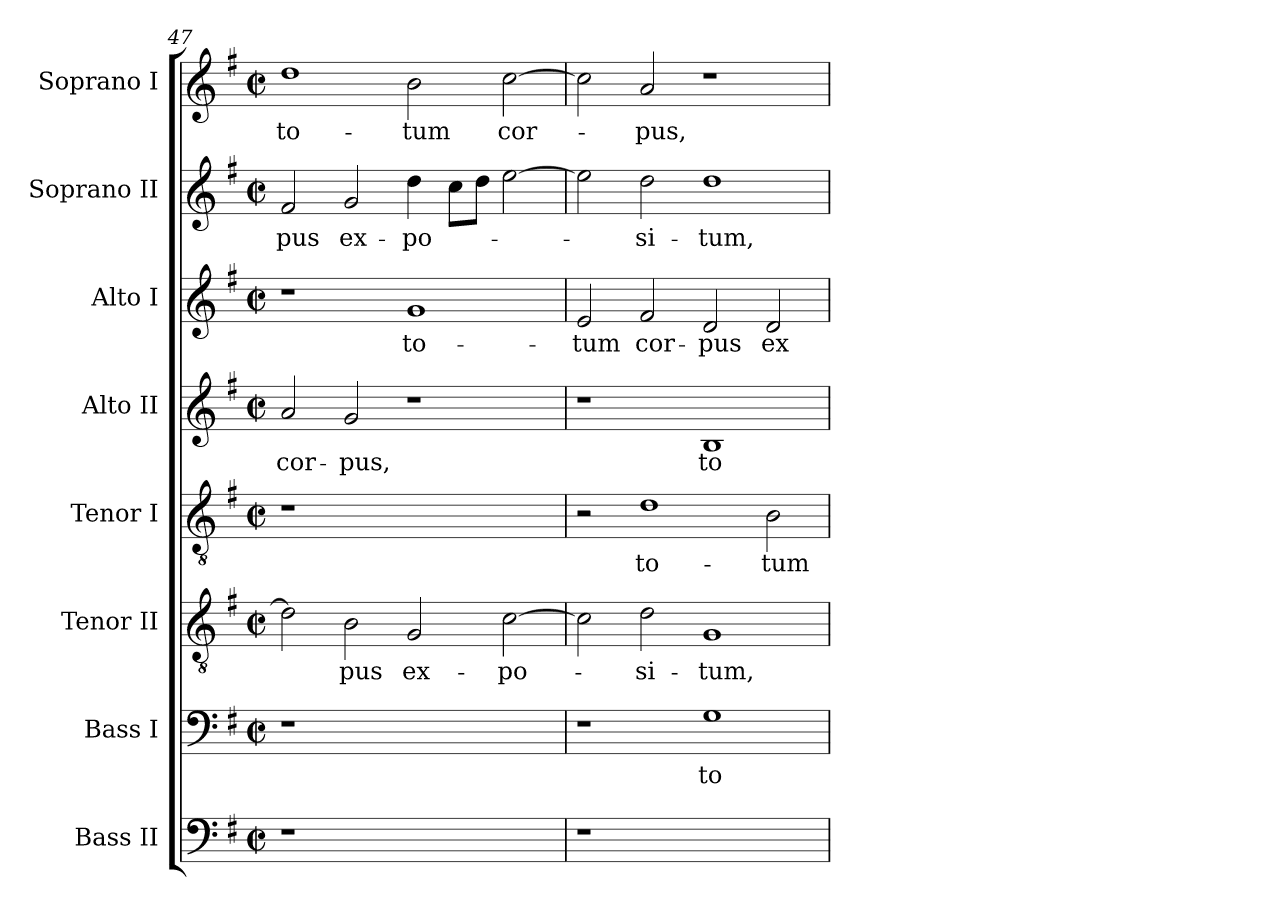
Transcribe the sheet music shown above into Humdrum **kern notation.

**kern	**kern	**text	**kern	**text	**kern	**text	**kern	**text	**kern	**text	**kern	**text	**kern	**text
*part8	*part7	*part7	*part6	*part6	*part5	*part5	*part4	*part4	*part3	*part3	*part2	*part2	*part1	*part1
*staff8	*staff7	*staff7	*staff6	*staff6	*staff5	*staff5	*staff4	*staff4	*staff3	*staff3	*staff2	*staff2	*staff1	*staff1
*I"Bass II	*I"Bass I	*	*I"Tenor II	*	*I"Tenor I	*	*I"Alto II	*	*I"Alto I	*	*I"Soprano II	*	*I"Soprano I	*
*I'BII	*I'BI	*	*I'TII	*	*I'TI	*	*I'AII	*	*I'AI	*	*	*	*	*
*clefF4	*clefF4	*	*clefGv2	*	*clefGv2	*	*clefG2	*	*clefG2	*	*clefG2	*	*clefG2	*
*k[f#]	*k[f#]	*	*k[f#]	*	*k[f#]	*	*k[f#]	*	*k[f#]	*	*k[f#]	*	*k[f#]	*
*G:	*G:	*	*G:	*	*G:	*	*G:	*	*G:	*	*G:	*	*G:	*
*M2/2	*M2/2	*	*M2/2	*	*M2/2	*	*M2/2	*	*M2/2	*	*M2/2	*	*M2/2	*
*met(c|)	*met(c|)	*	*met(c|)	*	*met(c|)	*	*met(c|)	*	*met(c|)	*	*met(c|)	*	*met(c|)	*
=47	=47	=47	=47	=47	=47	=47	=47	=47	=47	=47	=47	=47	=47	=47
!LO:N:vis=1	!LO:N:vis=1	!	!	!	!LO:N:vis=1	!	!	!	!	!	!	!	!	!
!	!	!	!	!	!	!	!	!LO:LY:b:color=#000000	!	!	!	!	!	!
!	!	!	!	!	!	!	!	!	!	!	!	!LO:LY:b:color=#000000	!	!
!	!	!	!	!	!	!	!	!	!	!	!	!	!	!LO:LY:b:color=#000000
1r	1r	.	2di\]	.	1r	.	2ai/	cor-	1r	.	2f#i/	-pus	1ddi	to-
!	!	!	!	!LO:LY:b:color=#000000	!	!	!	!	!	!	!	!	!	!
!	!	!	!	!	!	!	!	!LO:LY:b:color=#000000	!	!	!	!	!	!
!	!	!	!	!	!	!	!	!	!	!	!	!LO:LY:b:color=#000000	!	!
.	.	.	2Bi\	-pus	.	.	2gi/	-pus,	.	.	2gi/	ex-	.	.
!	!	!	!	!LO:LY:b:color=#000000	!	!	!	!	!	!	!	!	!	!
!	!	!	!	!	!	!	!	!	!	!LO:LY:b:color=#000000	!	!	!	!
!	!	!	!	!	!	!	!	!	!	!	!	!LO:LY:b:color=#000000	!	!
!	!	!	!	!	!	!	!	!	!	!	!	!	!	!LO:LY:b:color=#000000
1ryy	1ryy	.	2Gi/	ex-	1ryy	.	1r	.	1gi	to-	4ddi\	-po-	2bi\	-tum
.	.	.	.	.	.	.	.	.	.	.	8cci\L	.	.	.
.	.	.	.	.	.	.	.	.	.	.	8ddi\J	.	.	.
!	!	!	!	!LO:LY:b:color=#000000	!	!	!	!	!	!	!	!	!	!
!	!	!	!	!	!	!	!	!	!	!	!	!	!	!LO:LY:b:color=#000000
.	.	.	[>2ci\	-po-	.	.	.	.	.	.	[>2eei\	.	[>2cci\	cor-
=48	=48	=48	=48	=48	=48	=48	=48	=48	=48	=48	=48	=48	=48	=48
!LO:N:vis=1	!	!	!	!	!	!	!	!	!	!	!	!	!	!
!	!	!	!	!	!	!	!	!	!	!LO:LY:b:color=#000000	!	!	!	!
1r	1r	.	2ci\]	.	2r	.	1r	.	2ei/	-tum	2eei\]	.	2cci\]	.
!	!	!	!	!LO:LY:b:color=#000000	!	!	!	!	!	!	!	!	!	!
!	!	!	!	!	!	!LO:LY:b:color=#000000	!	!	!	!	!	!	!	!
!	!	!	!	!	!	!	!	!	!	!LO:LY:b:color=#000000	!	!	!	!
!	!	!	!	!	!	!	!	!	!	!	!	!LO:LY:b:color=#000000	!	!
!	!	!	!	!	!	!	!	!	!	!	!	!	!	!LO:LY:b:color=#000000
.	.	.	2di\	-si-	1di	to-	.	.	2f#i/	cor-	2ddi\	-si-	2ai/	-pus,
!	!	!LO:LY:b:color=#000000	!	!	!	!	!	!	!	!	!	!	!	!
!	!	!	!	!LO:LY:b:color=#000000	!	!	!	!	!	!	!	!	!	!
!	!	!	!	!	!	!	!	!LO:LY:b:color=#000000	!	!	!	!	!	!
!	!	!	!	!	!	!	!	!	!	!LO:LY:b:color=#000000	!	!	!	!
!	!	!	!	!	!	!	!	!	!	!	!	!LO:LY:b:color=#000000	!	!
1ryy	1Gi	to-	1Gi	-tum,	.	.	1Bi	to-	2di/	-pus	1ddi	-tum,	1r	.
!	!	!	!	!	!	!LO:LY:b:color=#000000	!	!	!	!	!	!	!	!
!	!	!	!	!	!	!	!	!	!	!LO:LY:b:color=#000000	!	!	!	!
.	.	.	.	.	2Bi\	-tum	.	.	2di/	ex-	.	.	.	.
=	=	=	=	=	=	=	=	=	=	=	=	=	=	=
*-	*-	*-	*-	*-	*-	*-	*-	*-	*-	*-	*-	*-	*-	*-
